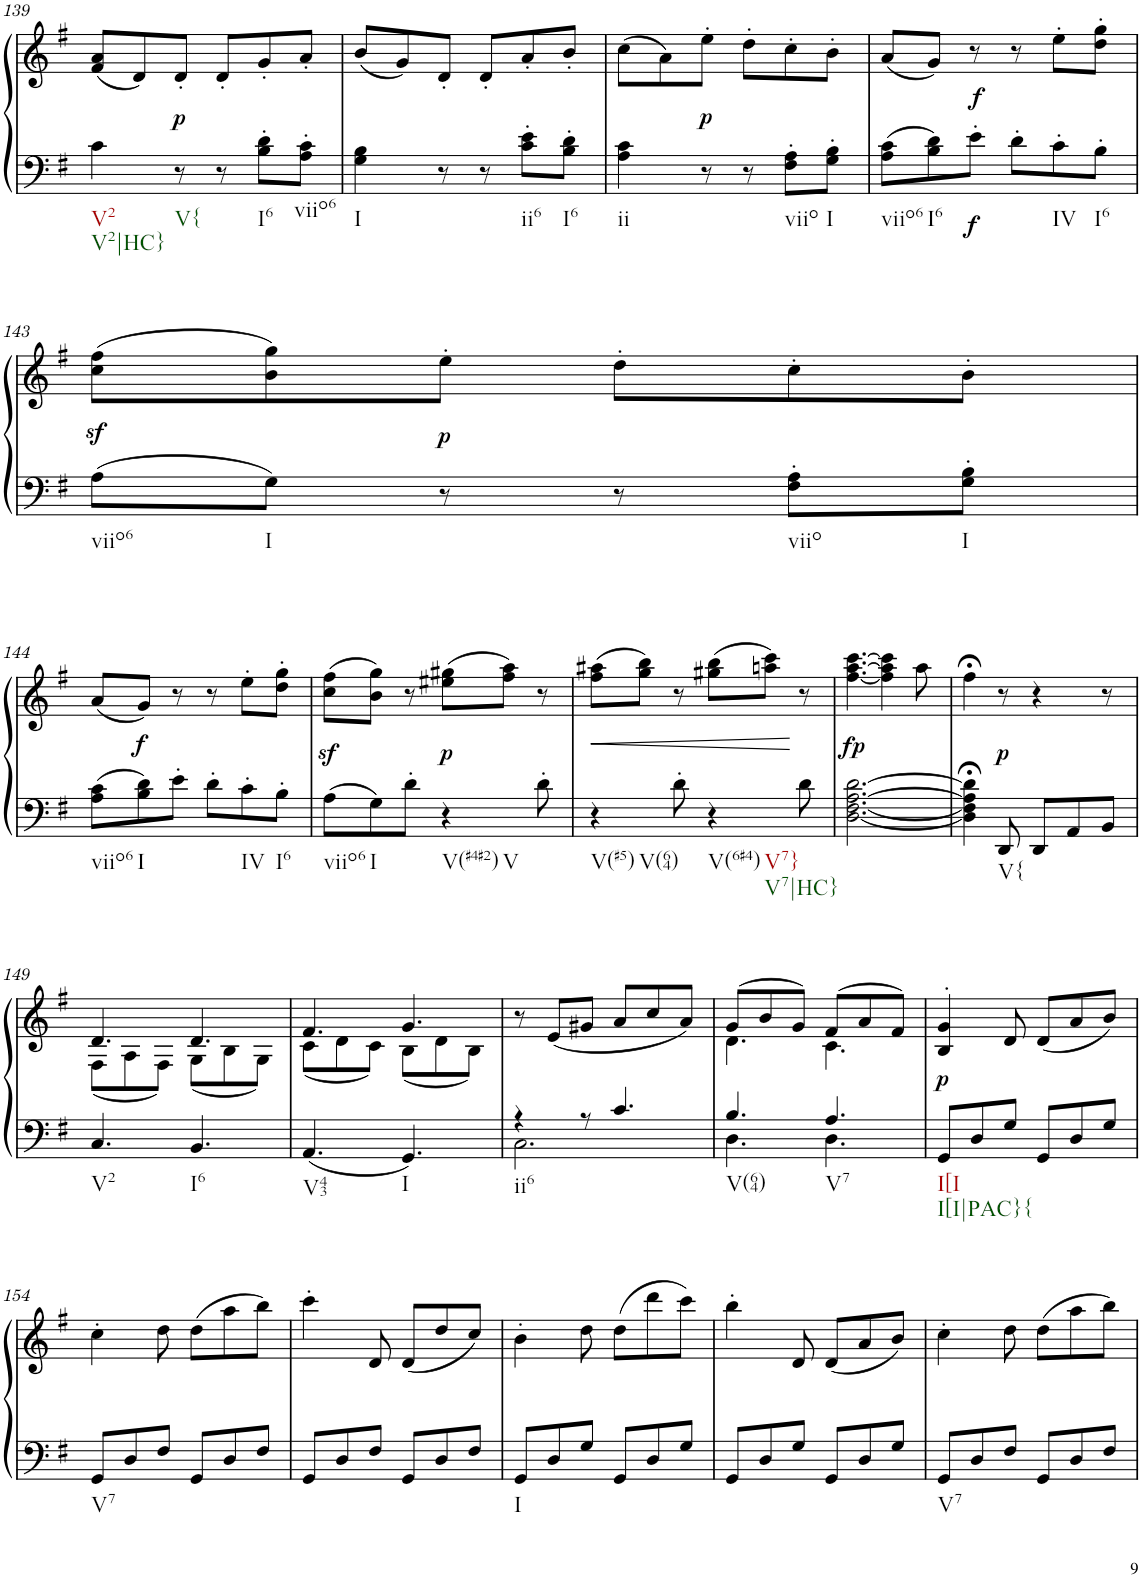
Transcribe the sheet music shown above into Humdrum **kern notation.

**kern	**kern	**dynam
*part1	*part1	*part1
*staff2	*staff1	*staff1/2
*I"Klavier linke Hand	*	*
!!LO:PB:g=z
*clefF4	*clefG2	*
*k[f#]	*k[f#]	*
*M6/8	*M6/8	*
=139	=139	=139
!LO:TX:b:t=V2	!	!
!LO:TX:b:t=V2|HC}	!	!
4c\	(8f#/ 8a/L	.
.	8d/)	.
!LO:TX:b:t=V{	!	!
!	!	!LO:DY:b
8r	8d'/J	p
8r	8d'/L	.
!LO:TX:b:t=I6	!	!
8B\' 8d\'L	8g'/	.
!LO:TX:b:t=viio6	!	!
8A\' 8c\'J	8a'/J	.
=140	=140	=140
!LO:TX:b:t=I	!	!
4G\ 4B\	(8b/L	.
.	8g/)	.
8r	8d'/J	.
8r	8d'/L	.
!LO:TX:b:t=ii6	!	!
8c\' 8e\'L	8a'/	.
!LO:TX:b:t=I6	!	!
8B\' 8d\'J	8b'/J	.
=141	=141	=141
!LO:TX:b:t=ii	!	!
4A\ 4c\	(8cc\L	.
.	8a\)	.
!	!	!LO:DY:b
8r	8ee'\J	p
8r	8dd'\L	.
!LO:TX:b:t=viio	!	!
8F#\' 8A\'L	8cc'\	.
!LO:TX:b:t=I	!	!
8G\' 8B\'J	8b'\J	.
=142	=142	=142
!LO:TX:b:t=viio6	!	!
8A\ 8c\L	(8a/L	.
!LO:TX:b:t=I6	!	!
8B\ 8d\	8g/J)	.
!	!	!LO:DY:b=2
!	!	!LO:DY:n=1:b
8e'\J	8r	f f
8d'\L	8r	.
!LO:TX:b:t=IV	!	!
8c'\	8ee'\L	.
!LO:TX:b:t=I6	!	!
8B'\J	8dd\' 8gg\'J	.
!!LO:LB:g=z
=143	=143	=143
!LO:TX:b:t=viio6	!	!
8A\L	(8cc\z< 8ff#\z<L	.
!LO:TX:b:t=I	!	!
8G\J	8b\ 8gg\)	.
!	!	!LO:DY:b
8r	8ee'\J	p
8r	8dd'\L	.
!LO:TX:b:t=viio	!	!
8F#\' 8A\'L	8cc'\	.
!LO:TX:b:t=I	!	!
8G\' 8B\'J	8b'\J	.
!!LO:LB:g=z
=144	=144	=144
!LO:TX:b:t=viio6	!	!
8A\ 8c\L	(8a/L	.
!LO:TX:b:t=I	!	!
!	!	!LO:DY:b
8B\ 8d\	8g/J)	f
8e'\J	8r	.
8d'\L	8r	.
!LO:TX:b:t=IV	!	!
8c'\	8ee'\L	.
!LO:TX:b:t=I6	!	!
8B'\J	8dd\' 8gg\'J	.
=145	=145	=145
!LO:TX:b:t=viio6	!	!
8A\L	(8cc\z< 8ff#\z<L	.
!LO:TX:b:t=I	!	!
8G\	8b\ 8gg\J)	.
8d'\J	8r	.
!LO:TX:b:t=V(#4#2)	!	!
!LO:TX:b:t=V	!	!
!	!	!LO:DY:b
4r	(8ee#X\ 8gg#X\L	p
.	8ff#\ 8aa\J)	.
8d'\	8r	.
=146	=146	=146
!LO:TX:b:t=V(#5)	!	!
!LO:TX:b:t=V(64)	!	!
!	!	!LO:HP:b
4r	(8ff#\ 8aa#X\L	<
.	8gg\ 8bb\J)	.
8d'\	8r	.
!LO:TX:b:t=V(6#4)	!	!
!LO:TX:b:t=V7}	!	!
!LO:TX:b:t=V7|HC}	!	!
4r	(8gg#X\ 8bb\L	.
.	8aan\ 8ccc\J)	.
8d\	8r	[
=147	=147	=147
!	!	!LO:DY:b
[2.D\ [2.F#\ [2.A\ [2.d\	[4.ff#\ [4.aa\ [4.ccc\	fp
.	4ff#\] 4aa\] 4ccc\]	.
.	8aa\	.
=148	=148	=148
4D\];< 4F#\];< 4A\];< 4d\];<	4ff#;<\	.
!LO:TX:b:t=V{	!	!
!	!	!LO:DY:b
8DD/	8r	p
8DD/L	4r	.
8AA/	.	.
8BB/J	8r	.
!!LO:LB:g=z
=149	=149	=149
*	*^	*
!LO:TX:b:t=V2	!	!	!
4.C/	4.d/	(8F#\L	.
.	.	8A\	.
.	.	8F#\J)	.
!LO:TX:b:t=I6	!	!	!
4.BB/	4.d/	(8G\L	.
.	.	8B\	.
.	.	8G\J)	.
=150	=150	=150	=150
!LO:TX:b:t=V43	!	!	!
4.AA/	4.f#/	(8c\L	.
.	.	8d\	.
.	.	8c\J)	.
!LO:TX:b:t=I	!	!	!
4.GG/	4.g/	(8B\L	.
.	.	8d\	.
.	.	8B\J)	.
=151	=151	=151	=151
*^	*	*	*
!LO:TX:b:t=ii6	!	!	!	!
*	*	*v	*v	*
4r	2.C\	8r	.
.	.	(8e/L	.
8r	.	8g#X/J	.
4.c/	.	8a/L	.
.	.	8cc/	.
.	.	8a/J)	.
=152	=152	=152	=152
*	*	*^	*
!LO:TX:b:t=V(64)	!	!	!	!
4.B/	4.D\	(8g/L	4.d\	.
.	.	8b/	.	.
.	.	8g/J)	.	.
!LO:TX:b:t=V7	!	!	!	!
4.A/	4.D\	(8f#/L	4.c\	.
.	.	8a/	.	.
.	.	8f#/J)	.	.
*v	*v	*	*	*
*	*v	*v	*
=153	=153	=153
!LO:TX:b:t=I[I	!	!
!LO:TX:b:t=I[I|PAC}{	!	!
!	!	!LO:DY:b
8GG/L	4B/'> 4g/'>	p
8D/	.	.
8G/J	8d/	.
8GG/L	(8d/L	.
8D/	8a/	.
8G/J	8b/J)	.
!!LO:LB:g=z
=154	=154	=154
!LO:TX:b:t=V7	!	!
8GG/L	4cc'\	.
8D/	.	.
8F#/J	8dd\	.
8GG/L	(8dd\L	.
8D/	8aa\	.
8F#/J	8bb\J)	.
=155	=155	=155
8GG/L	4ccc'\	.
8D/	.	.
8F#/J	8d/	.
8GG/L	(8d/L	.
8D/	8dd/	.
8F#/J	8cc/J)	.
=156	=156	=156
!LO:TX:b:t=I	!	!
8GG/L	4b'\	.
8D/	.	.
8G/J	8dd\	.
8GG/L	(8dd\L	.
8D/	8ddd\	.
8G/J	8ccc\J)	.
=157	=157	=157
8GG/L	4bb'\	.
8D/	.	.
8G/J	8d/	.
8GG/L	(8d/L	.
8D/	8a/	.
8G/J	8b/J)	.
=158	=158	=158
!LO:TX:b:t=V7	!	!
8GG/L	4cc'\	.
8D/	.	.
8F#/J	8dd\	.
8GG/L	(8dd\L	.
8D/	8aa\	.
8F#/J	8bb\J)	.
=	=	=
*-	*-	*-
